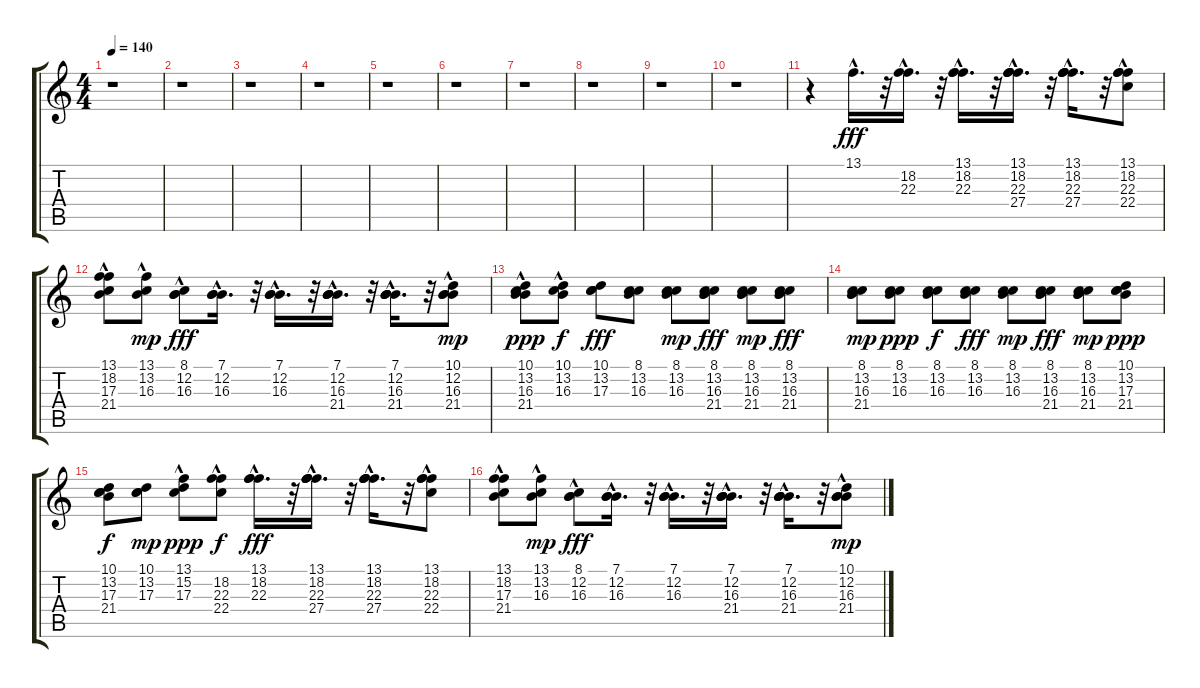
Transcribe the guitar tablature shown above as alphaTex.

\track "" {instrument lead2sawtooth}
\staff {score tabs}
\tuning (E4 B3 G3 D3 A2 E2) {hide}
\ts (4 4)
\tempo 140
\clef g2
\ks c
r.1{dy f} |
r.1 |
r.1 |
r.1 |
r.1 |
r.1 |
r.1 |
r.1 |
r.1 |
r.1 |
r.4 13.1{hac}.16{d dy fff} r.32 (18.2{hac} 22.3{hac}).16{d} r.32 (13.1{hac} 18.2{hac} 22.3{hac}).16{d} r.32 (13.1{hac} 18.2{hac} 22.3{hac} 27.4{hac}).16{d} r.32 (13.1{hac} 18.2{hac} 22.3{hac} 27.4{hac}).16{d} r.32 (13.1{hac} 18.2{hac} 22.3{hac} 22.4).8 |
(13.1{hac} 18.2{hac} 17.3 21.4).8 (13.1{hac} 13.2 16.3).8{dy mp} (8.1 12.2{hac} 16.3{hac}).8{dy fff} (7.1{hac} 12.2{hac} 16.3{hac}).16{d} r.32 (7.1{hac} 12.2{hac} 16.3{hac}).16{d} r.32 (7.1{hac} 12.2{hac} 16.3{hac} 21.4{hac}).16{d} r.32 (7.1{hac} 12.2{hac} 16.3{hac} 21.4{hac}).16{d} r.32 (10.1 12.2{hac} 16.3{hac} 21.4{hac}).8{dy mp} |
(10.1 13.2 16.3{hac} 21.4{hac}).8{dy ppp} (10.1 13.2 16.3{hac}).8{dy f} (10.1 13.2 17.3).8{dy fff} (8.1 13.2 16.3).8 (8.1 13.2 16.3).8{dy mp} (8.1 13.2 16.3 21.4).8{dy fff} (8.1 13.2 16.3 21.4).8{dy mp} (8.1 13.2 16.3 21.4).8{dy fff} |
(8.1 13.2 16.3 21.4).8{dy mp} (8.1 13.2 16.3).8{dy ppp} (8.1 13.2 16.3).8{dy f} (8.1 13.2 16.3).8{dy fff} (8.1 13.2 16.3).8{dy mp} (8.1 13.2 16.3 21.4).8{dy fff} (8.1 13.2 16.3 21.4).8{dy mp} (10.1 13.2 17.3 21.4).8{dy ppp} |
(10.1 13.2 17.3 21.4).8{dy f} (10.1 13.2 17.3).8{dy mp} (13.1{hac} 15.2 17.3).8{dy ppp} (18.2{hac} 22.3{hac} 22.4).8{dy f} (13.1{hac} 18.2{hac} 22.3{hac}).16{d dy fff} r.32 (13.1{hac} 18.2{hac} 22.3{hac} 27.4{hac}).16{d} r.32 (13.1{hac} 18.2{hac} 22.3{hac} 27.4{hac}).16{d} r.32 (13.1{hac} 18.2{hac} 22.3{hac} 22.4).8 |
(13.1{hac} 18.2{hac} 17.3 21.4).8 (13.1{hac} 13.2 16.3).8{dy mp} (8.1 12.2{hac} 16.3{hac}).8{dy fff} (7.1{hac} 12.2{hac} 16.3{hac}).16{d} r.32 (7.1{hac} 12.2{hac} 16.3{hac}).16{d} r.32 (7.1{hac} 12.2{hac} 16.3{hac} 21.4{hac}).16{d} r.32 (7.1{hac} 12.2{hac} 16.3{hac} 21.4{hac}).16{d} r.32 (10.1 12.2{hac} 16.3{hac} 21.4{hac}).8{dy mp}
